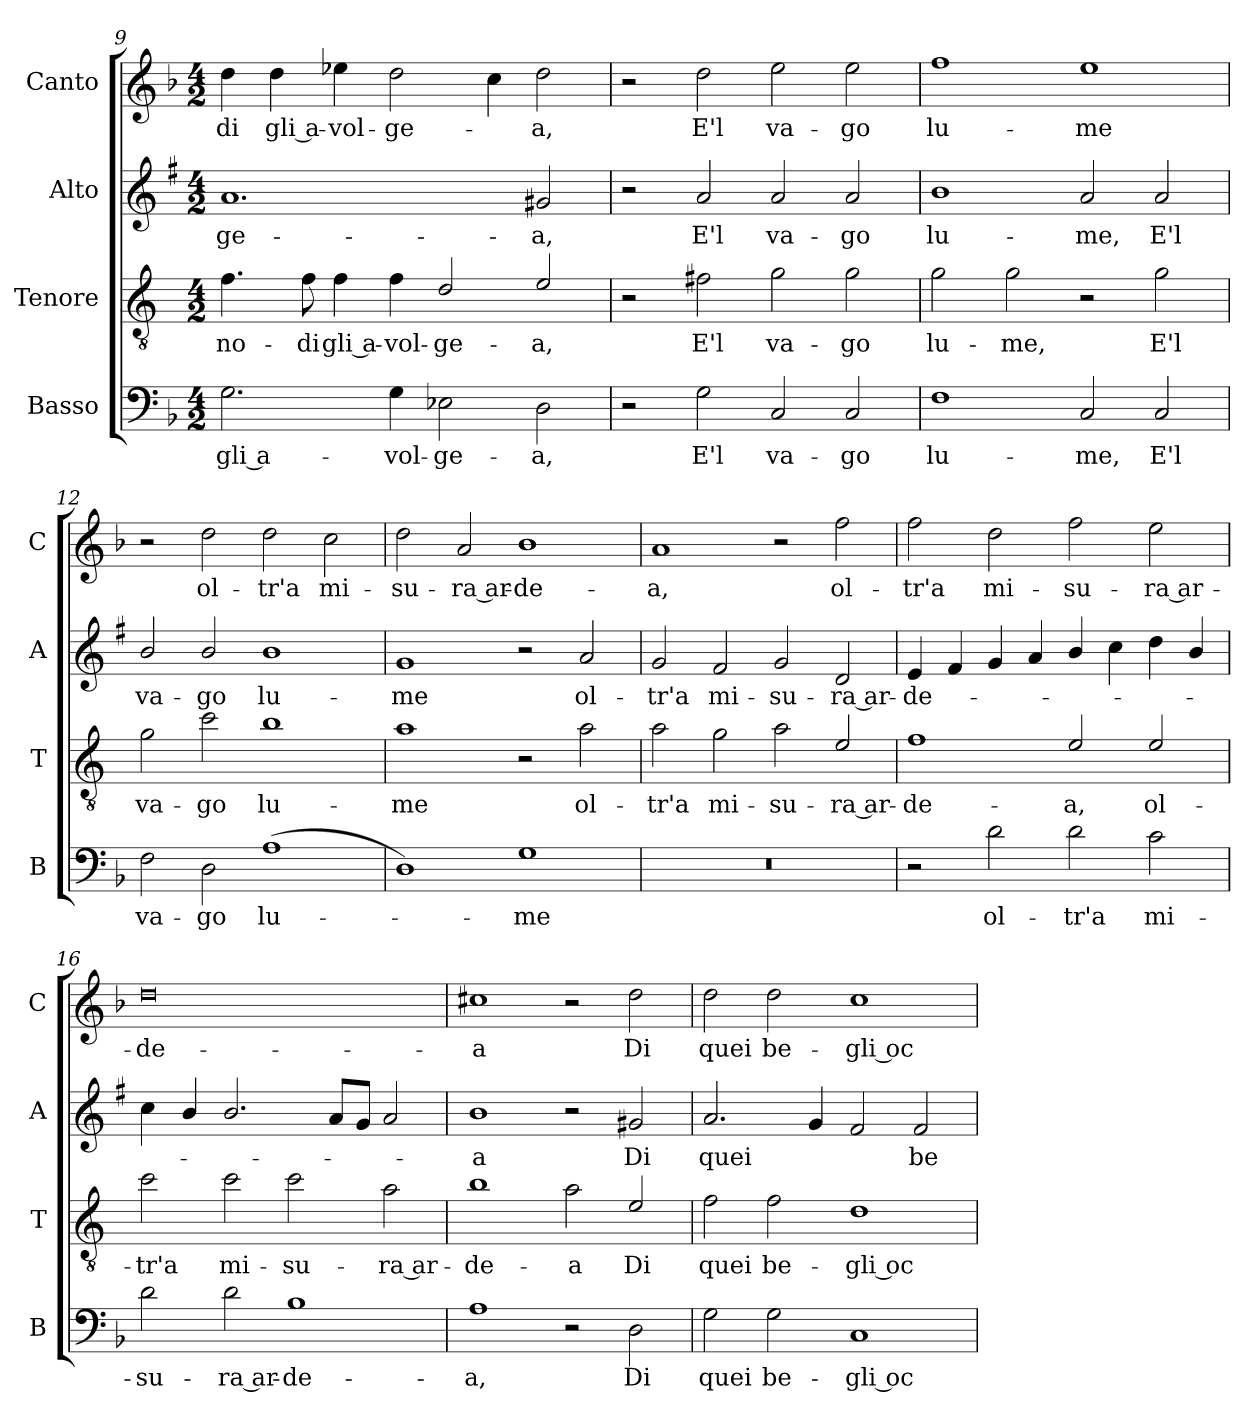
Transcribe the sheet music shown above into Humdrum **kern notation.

**kern	**text	**kern	**text	**kern	**text	**kern	**text
*part4	*part4	*part3	*part3	*part2	*part2	*part1	*part1
*staff4	*staff4	*staff3	*staff3	*staff2	*staff2	*staff1	*staff1
*I"Basso	*	*I"Tenore	*	*I"Alto	*	*I"Canto	*
*I'B	*	*I'T	*	*I'A	*	*I'C	*
*clefF4	*	*clefGv2	*	*clefG2	*	*clefG2	*
*	*	*ITrd4c7	*	*ITrd1c2	*	*	*
*k[b-]	*	*k[b-]	*	*k[b-]	*	*k[b-]	*
*F:	*	*F:	*	*F:	*	*F:	*
*M4/2	*	*M4/2	*	*M4/2	*	*M4/2	*
=9	=9	=9	=9	=9	=9	=9	=9
!	!LO:LY:b	!	!LO:LY:b	!	!LO:LY:b	!	!LO:LY:b
2.G\	gli a-	4.B-\	no-	1.g	-ge-	4dd\	-di
!	!	!	!	!	!	!	!LO:LY:b
.	.	.	.	.	.	4dd\	gli a-
!	!	!	!LO:LY:b	!	!	!	!
.	.	8B-\	-di	.	.	.	.
!	!	!	!LO:LY:b	!	!	!	!LO:LY:b
.	.	4B-\	gli a-	.	.	4ee-X\	-vol-
!	!LO:LY:b	!	!LO:LY:b	!	!	!	!LO:LY:b
4G\	-vol-	4B-\	-vol-	.	.	2dd\	-ge-
!	!LO:LY:b	!	!LO:LY:b	!	!	!	!
2E-X\	-ge-	2G/	-ge-	.	.	.	.
.	.	.	.	.	.	4cc\	.
!	!LO:LY:b	!	!LO:LY:b	!	!LO:LY:b	!	!LO:LY:b
2D\	-a,	2A/	-a,	2f#X/	-a,	2dd\	-a,
!!LO:PB:g=z
=10	=10	=10	=10	=10	=10	=10	=10
2r	.	2r	.	2r	.	2r	.
!	!LO:LY:b	!	!LO:LY:b	!	!LO:LY:b	!	!LO:LY:b
2G\	E'l	2Bn\	E'l	2g/	E'l	2dd\	E'l
!	!LO:LY:b	!	!LO:LY:b	!	!LO:LY:b	!	!LO:LY:b
2C/	va-	2c\	va-	2g/	va-	2ee\	va-
!	!LO:LY:b	!	!LO:LY:b	!	!LO:LY:b	!	!LO:LY:b
2C/	-go	2c\	-go	2g/	-go	2ee\	-go
=11	=11	=11	=11	=11	=11	=11	=11
!	!LO:LY:b	!	!LO:LY:b	!	!LO:LY:b	!	!LO:LY:b
1F	lu-	2c\	lu-	1a	lu-	1ff	lu-
!	!	!	!LO:LY:b	!	!	!	!
.	.	2c\	-me,	.	.	.	.
!	!LO:LY:b	!	!	!	!LO:LY:b	!	!LO:LY:b
2C/	-me,	2r	.	2g/	-me,	1ee	-me
!	!LO:LY:b	!	!LO:LY:b	!	!LO:LY:b	!	!
2C/	E'l	2c\	E'l	2g/	E'l	.	.
=12	=12	=12	=12	=12	=12	=12	=12
!	!LO:LY:b	!	!LO:LY:b	!	!LO:LY:b	!	!
2F\	va-	2c\	va-	2a/	va-	2r	.
!	!LO:LY:b	!	!LO:LY:b	!	!LO:LY:b	!	!LO:LY:b
2D\	-go	2f\	-go	2a/	-go	2dd\	ol-
!	!LO:LY:b	!	!LO:LY:b	!	!LO:LY:b	!	!LO:LY:b
(>1A	lu-	1e	lu-	1a	lu-	2dd\	-tr'a
!	!	!	!	!	!	!	!LO:LY:b
.	.	.	.	.	.	2cc\	mi-
=13	=13	=13	=13	=13	=13	=13	=13
!	!	!	!LO:LY:b	!	!LO:LY:b	!	!LO:LY:b
1D)	.	1d	-me	1f	-me	2dd\	-su-
!	!	!	!	!	!	!	!LO:LY:b
.	.	.	.	.	.	2a/	-ra ar-
!	!LO:LY:b	!	!	!	!	!	!LO:LY:b
1G	-me	2r	.	2r	.	1b-	-de-
!	!	!	!LO:LY:b	!	!LO:LY:b	!	!
.	.	2d\	ol-	2g/	ol-	.	.
=14	=14	=14	=14	=14	=14	=14	=14
!	!	!	!LO:LY:b	!	!LO:LY:b	!	!LO:LY:b
0r	.	2d\	-tr'a	2f/	-tr'a	1a	-a,
!	!	!	!LO:LY:b	!	!LO:LY:b	!	!
.	.	2c\	mi-	2e/	mi-	.	.
!	!	!	!LO:LY:b	!	!LO:LY:b	!	!
.	.	2d\	-su-	2f/	-su-	2r	.
!	!	!	!LO:LY:b	!	!LO:LY:b	!	!LO:LY:b
.	.	2A/	-ra ar-	2c/	-ra ar-	2ff\	ol-
!!LO:LB:g=z
=15	=15	=15	=15	=15	=15	=15	=15
!	!	!	!LO:LY:b	!	!LO:LY:b	!	!LO:LY:b
2r	.	1B-	-de-	4d/	-de-	2ff\	-tr'a
.	.	.	.	4e/	.	.	.
!	!LO:LY:b	!	!	!	!	!	!LO:LY:b
2d\	ol-	.	.	4f/	.	2dd\	mi-
.	.	.	.	4g/	.	.	.
!	!LO:LY:b	!	!LO:LY:b	!	!	!	!LO:LY:b
2d\	-tr'a	2A/	-a,	4a/	.	2ff\	-su-
.	.	.	.	4b-\	.	.	.
!	!LO:LY:b	!	!LO:LY:b	!	!	!	!LO:LY:b
2c\	mi-	2A/	ol-	4cc\	.	2ee\	-ra ar-
.	.	.	.	4a/	.	.	.
=16	=16	=16	=16	=16	=16	=16	=16
!	!LO:LY:b	!	!LO:LY:b	!	!	!	!LO:LY:b
2d\	-su-	2f\	-tr'a	4b-\	.	0dd	-de-
.	.	.	.	4a/	.	.	.
!	!LO:LY:b	!	!LO:LY:b	!	!	!	!
2d\	-ra ar-	2f\	mi-	2.a/	.	.	.
!	!LO:LY:b	!	!LO:LY:b	!	!	!	!
1B-	-de-	2f\	-su-	.	.	.	.
.	.	.	.	8g/L	.	.	.
.	.	.	.	8f/J	.	.	.
!	!	!	!LO:LY:b	!	!	!	!
.	.	2d\	-ra ar-	2g/	.	.	.
=17	=17	=17	=17	=17	=17	=17	=17
!	!LO:LY:b	!	!LO:LY:b	!	!LO:LY:b	!	!LO:LY:b
1A	-a,	1e	-de-	1a	-a	1cc#X	-a
!	!	!	!LO:LY:b	!	!	!	!
2r	.	2d\	-a	2r	.	2r	.
!	!LO:LY:b	!	!LO:LY:b	!	!LO:LY:b	!	!LO:LY:b
2D\	Di	2A/	Di	2f#X/	Di	2dd\	Di
=18	=18	=18	=18	=18	=18	=18	=18
!	!LO:LY:b	!	!LO:LY:b	!	!LO:LY:b	!	!LO:LY:b
2G\	quei	2B-\	quei	2.g/	quei	2dd\	quei
!	!LO:LY:b	!	!LO:LY:b	!	!	!	!LO:LY:b
2G\	be-	2B-\	be-	.	.	2dd\	be-
.	.	.	.	4f/	.	.	.
!	!LO:LY:b	!	!LO:LY:b	!	!	!	!LO:LY:b
1C	-gli oc-	1G	-gli oc-	2e/	.	1cc	-gli oc-
!	!	!	!	!	!LO:LY:b	!	!
.	.	.	.	2e/	be-	.	.
=	=	=	=	=	=	=	=
*-	*-	*-	*-	*-	*-	*-	*-
